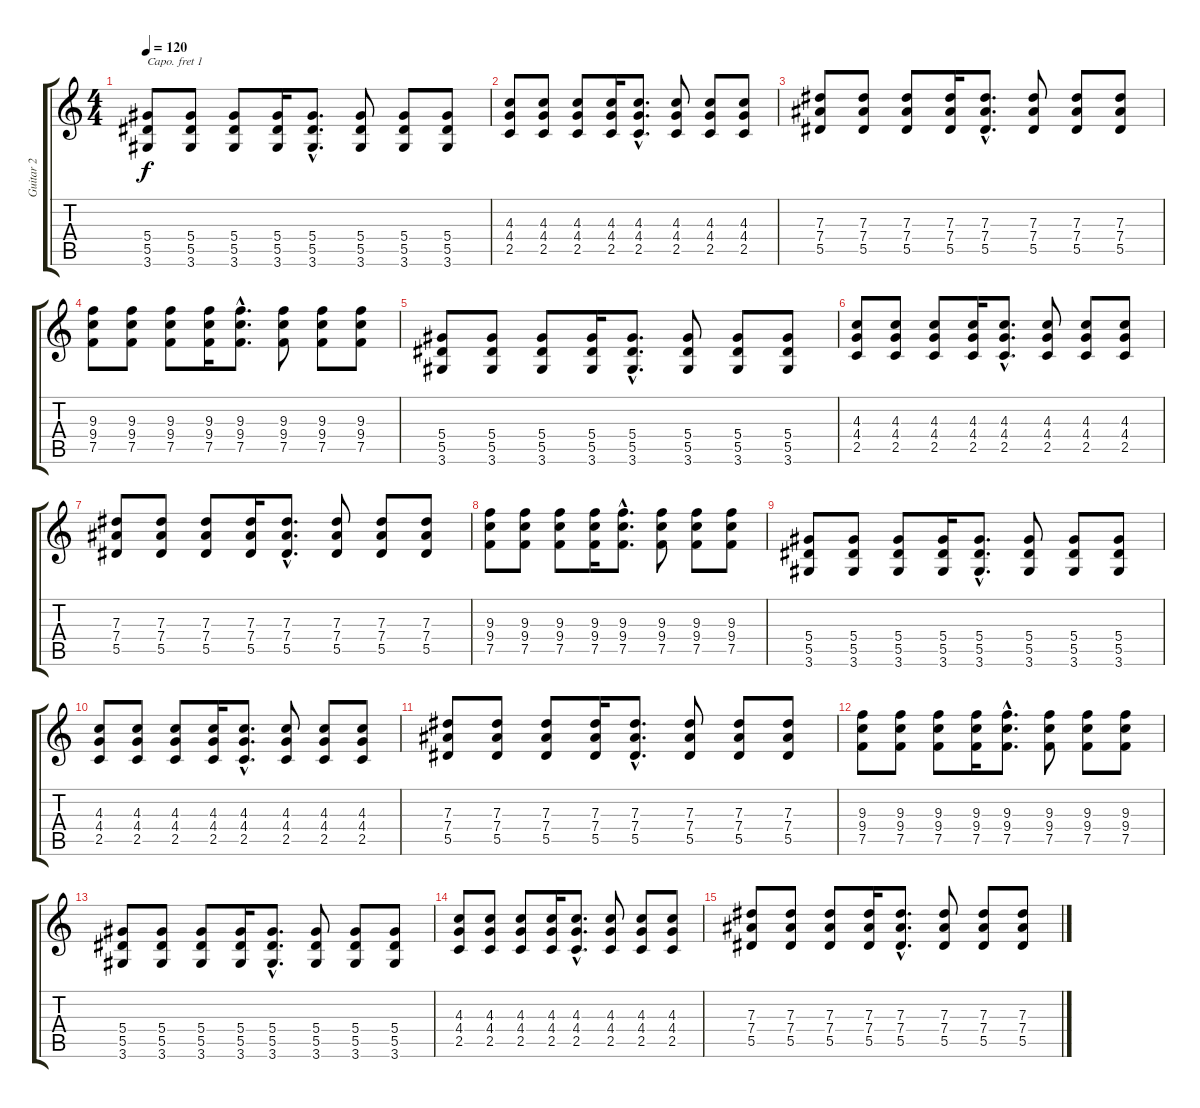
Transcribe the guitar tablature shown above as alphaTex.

\track ("Guitar 2" "Guitar 2") {instrument distortionguitar}
\staff {score tabs}
\capo 1
\tuning (E4 B3 G3 D3 A2 E2) {hide}
\ts (4 4)
\tempo 120
\clef g2
\ks c
(5.4 5.5 3.6).8{dy f} (5.4 5.5 3.6).8 (5.4 5.5 3.6).8 (5.4 5.5 3.6).16 (5.4{hac} 5.5{hac} 3.6{hac}).8{d} (5.4 5.5 3.6).8 (5.4 5.5 3.6).8 (5.4 5.5 3.6).8 |
(4.3 4.4 2.5).8 (4.3 4.4 2.5).8 (4.3 4.4 2.5).8 (4.3 4.4 2.5).16 (4.3{hac} 4.4{hac} 2.5{hac}).8{d} (4.3 4.4 2.5).8 (4.3 4.4 2.5).8 (4.3 4.4 2.5).8 |
(7.3 7.4 5.5).8 (7.3 7.4 5.5).8 (7.3 7.4 5.5).8 (7.3 7.4 5.5).16 (7.3{hac} 7.4{hac} 5.5{hac}).8{d} (7.3 7.4 5.5).8 (7.3 7.4 5.5).8 (7.3 7.4 5.5).8 |
(9.3 9.4 7.5).8 (9.3 9.4 7.5).8 (9.3 9.4 7.5).8 (9.3 9.4 7.5).16 (9.3{hac} 9.4{hac} 7.5{hac}).8{d} (9.3 9.4 7.5).8 (9.3 9.4 7.5).8 (9.3 9.4 7.5).8 |
(5.4 5.5 3.6).8 (5.4 5.5 3.6).8 (5.4 5.5 3.6).8 (5.4 5.5 3.6).16 (5.4{hac} 5.5{hac} 3.6{hac}).8{d} (5.4 5.5 3.6).8 (5.4 5.5 3.6).8 (5.4 5.5 3.6).8 |
(4.3 4.4 2.5).8 (4.3 4.4 2.5).8 (4.3 4.4 2.5).8 (4.3 4.4 2.5).16 (4.3{hac} 4.4{hac} 2.5{hac}).8{d} (4.3 4.4 2.5).8 (4.3 4.4 2.5).8 (4.3 4.4 2.5).8 |
(7.3 7.4 5.5).8 (7.3 7.4 5.5).8 (7.3 7.4 5.5).8 (7.3 7.4 5.5).16 (7.3{hac} 7.4{hac} 5.5{hac}).8{d} (7.3 7.4 5.5).8 (7.3 7.4 5.5).8 (7.3 7.4 5.5).8 |
(9.3 9.4 7.5).8 (9.3 9.4 7.5).8 (9.3 9.4 7.5).8 (9.3 9.4 7.5).16 (9.3{hac} 9.4{hac} 7.5{hac}).8{d} (9.3 9.4 7.5).8 (9.3 9.4 7.5).8 (9.3 9.4 7.5).8 |
(5.4 5.5 3.6).8 (5.4 5.5 3.6).8 (5.4 5.5 3.6).8 (5.4 5.5 3.6).16 (5.4{hac} 5.5{hac} 3.6{hac}).8{d} (5.4 5.5 3.6).8 (5.4 5.5 3.6).8 (5.4 5.5 3.6).8 |
(4.3 4.4 2.5).8 (4.3 4.4 2.5).8 (4.3 4.4 2.5).8 (4.3 4.4 2.5).16 (4.3{hac} 4.4{hac} 2.5{hac}).8{d} (4.3 4.4 2.5).8 (4.3 4.4 2.5).8 (4.3 4.4 2.5).8 |
(7.3 7.4 5.5).8 (7.3 7.4 5.5).8 (7.3 7.4 5.5).8 (7.3 7.4 5.5).16 (7.3{hac} 7.4{hac} 5.5{hac}).8{d} (7.3 7.4 5.5).8 (7.3 7.4 5.5).8 (7.3 7.4 5.5).8 |
(9.3 9.4 7.5).8 (9.3 9.4 7.5).8 (9.3 9.4 7.5).8 (9.3 9.4 7.5).16 (9.3{hac} 9.4{hac} 7.5{hac}).8{d} (9.3 9.4 7.5).8 (9.3 9.4 7.5).8 (9.3 9.4 7.5).8 |
(5.4 5.5 3.6).8 (5.4 5.5 3.6).8 (5.4 5.5 3.6).8 (5.4 5.5 3.6).16 (5.4{hac} 5.5{hac} 3.6{hac}).8{d} (5.4 5.5 3.6).8 (5.4 5.5 3.6).8 (5.4 5.5 3.6).8 |
(4.3 4.4 2.5).8 (4.3 4.4 2.5).8 (4.3 4.4 2.5).8 (4.3 4.4 2.5).16 (4.3{hac} 4.4{hac} 2.5{hac}).8{d} (4.3 4.4 2.5).8 (4.3 4.4 2.5).8 (4.3 4.4 2.5).8 |
(7.3 7.4 5.5).8 (7.3 7.4 5.5).8 (7.3 7.4 5.5).8 (7.3 7.4 5.5).16 (7.3{hac} 7.4{hac} 5.5{hac}).8{d} (7.3 7.4 5.5).8 (7.3 7.4 5.5).8 (7.3 7.4 5.5).8
